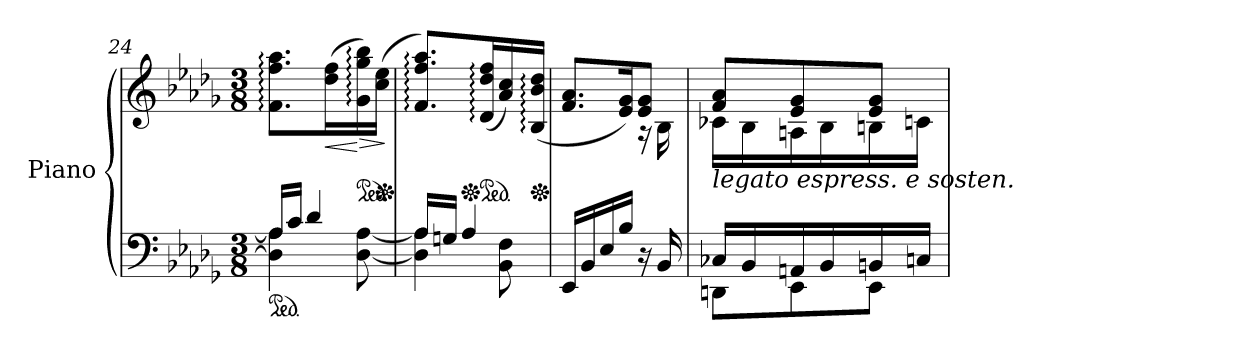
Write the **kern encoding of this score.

**kern	**kern	**dynam
*part1	*part1	*part1
*staff2	*staff1	*staff1/2
*I"Piano	*	*
*I'Pno.	*	*
*clefF4	*clefG2	*
*k[b-e-a-d-g-]	*k[b-e-a-d-g-]	*
*M3/8	*M3/8	*
*ped	*	*
=24	=24	=24
*^	*	*
16A-/LL]	4D-\] 4A-\	8.f\: 8.ff\: 8.aa-\:L	.
16c/JJ	.	.	.
4d-/	.	.	.
!	!	!	!LO:HP:b
.	.	(>16dd-\ 16ff\L	<
*	*	*ped	*
!	!	!	!LO:HP:n=1:b
.	[8D-\ [8A-\	16g-\: 16gg-\: 16bb-\:)	[ >
*	*	*Xped	*
.	.	(>16cc\ 16ee-\JJ	.
*v	*v	*	*
.	.	]
=25	=25	=25
*^	*	*
16A-/LL	4D-\] 4A-\]	8.f/: 8.ff/: 8.aa-/:L)	.
16Gn/JJ	.	.	.
4A-/	.	.	.
*	*	*Xped	*
*	*	*ped	*
.	.	(>16d-/: 16dd-/: 16ff/:L	.
.	8BB-\ 8F\	16a-/ 16cc/)	.
*	*	*Xped	*
.	.	(>16B-/: 16b-/: 16dd-/:JJ	.
*v	*v	*	*
!!LO:LB:g=z
=26	=26	=26
*	*^	*
16EE-/LL	8.f/ 8.a-/L	4ryy	.
16BB-/	.	.	.
16E-/	.	.	.
16B-/JJ	16e-/ 16g-/K)	.	.
16r	8e-/ 8g-/J	16r	.
16BB-/	.	16B-\	.
=27	=27	=27	=27
*^	*	*	*
!	!	!LO:TX:b:i:t=legato espress. e sosten.	!	!
16C-X/LL	8DDn\L	8f/ 8a-/L	16c-X\LL	.
16BB-/	.	.	16B-\	.
16AAn/	8EE-\	8e-/ 8g-/	16An\	.
16BB-/	.	.	16B-\	.
16BBn/	8EE-\J	8e-/ 8g-/J	16Bn\	.
16Cn/JJ	.	.	16cn\JJ	.
*v	*v	*	*	*
*	*v	*v	*
=	=	=
*-	*-	*-
